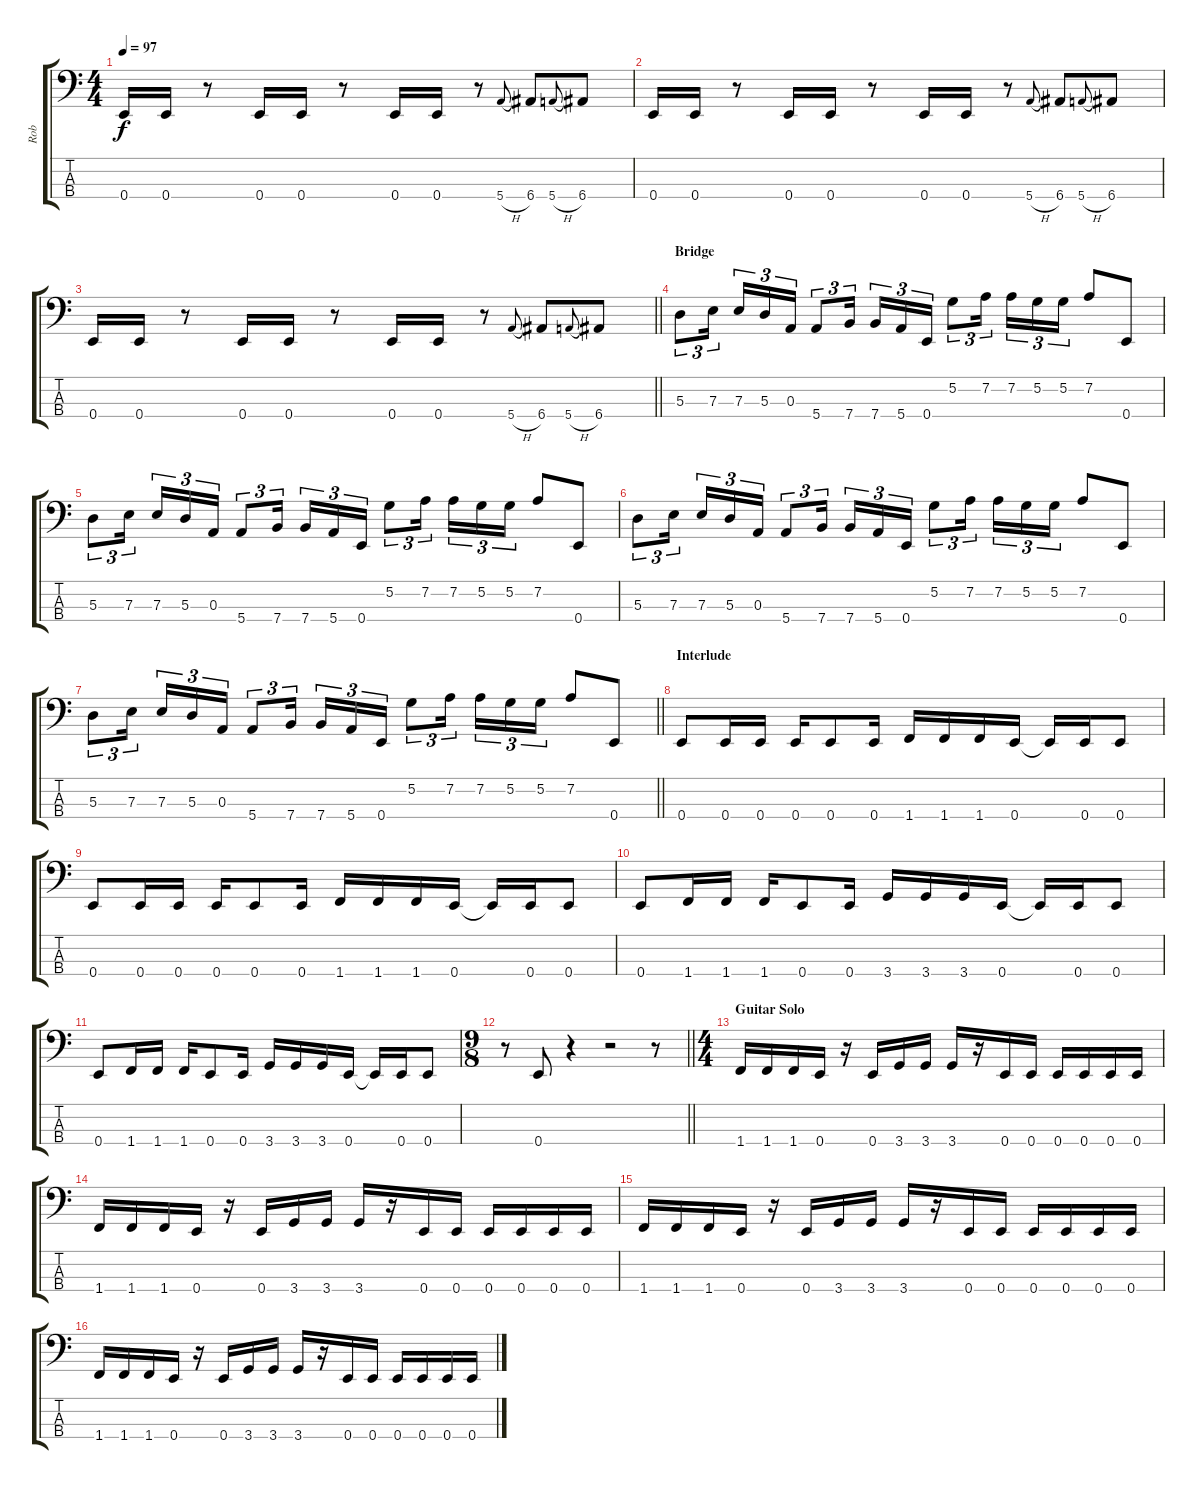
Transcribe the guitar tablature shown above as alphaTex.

\track ("Rob" "Rob") {instrument electricbassfinger}
\staff {score tabs}
\tuning (G2 D2 A1 E1) {hide}
\ts (4 4)
\tempo 97
\clef f4
\ks c
0.4.16{dy f} 0.4.16 r.8 0.4.16 0.4.16 r.8 0.4.16 0.4.16 r.8 5.4{h}.8{gr onbeat} 6.4.8 5.4{h}.8{gr onbeat} 6.4.8 |
0.4.16 0.4.16 r.8 0.4.16 0.4.16 r.8 0.4.16 0.4.16 r.8 5.4{h}.8{gr onbeat} 6.4.8 5.4{h}.8{gr onbeat} 6.4.8 |
\barLineRight lightlight
0.4.16 0.4.16 r.8 0.4.16 0.4.16 r.8 0.4.16 0.4.16 r.8 5.4{h}.8{gr onbeat} 6.4.8 5.4{h}.8{gr onbeat} 6.4.8 |
\section ("" "Bridge")
5.3.8{tu (3 2)} 7.3.16{tu (3 2) beam splitsecondary} 7.3.16{tu (3 2)} 5.3.16{tu (3 2)} 0.3.16{tu (3 2)} 5.4.8{tu (3 2)} 7.4.16{tu (3 2) beam splitsecondary} 7.4.16{tu (3 2)} 5.4.16{tu (3 2)} 0.4.16{tu (3 2)} 5.2.8{tu (3 2)} 7.2.16{tu (3 2) beam splitsecondary} 7.2.16{tu (3 2)} 5.2.16{tu (3 2)} 5.2.16{tu (3 2)} 7.2.8 0.4.8 |
5.3.8{tu (3 2)} 7.3.16{tu (3 2) beam splitsecondary} 7.3.16{tu (3 2)} 5.3.16{tu (3 2)} 0.3.16{tu (3 2)} 5.4.8{tu (3 2)} 7.4.16{tu (3 2) beam splitsecondary} 7.4.16{tu (3 2)} 5.4.16{tu (3 2)} 0.4.16{tu (3 2)} 5.2.8{tu (3 2)} 7.2.16{tu (3 2) beam splitsecondary} 7.2.16{tu (3 2)} 5.2.16{tu (3 2)} 5.2.16{tu (3 2)} 7.2.8 0.4.8 |
5.3.8{tu (3 2)} 7.3.16{tu (3 2) beam splitsecondary} 7.3.16{tu (3 2)} 5.3.16{tu (3 2)} 0.3.16{tu (3 2)} 5.4.8{tu (3 2)} 7.4.16{tu (3 2) beam splitsecondary} 7.4.16{tu (3 2)} 5.4.16{tu (3 2)} 0.4.16{tu (3 2)} 5.2.8{tu (3 2)} 7.2.16{tu (3 2) beam splitsecondary} 7.2.16{tu (3 2)} 5.2.16{tu (3 2)} 5.2.16{tu (3 2)} 7.2.8 0.4.8 |
\barLineRight lightlight
5.3.8{tu (3 2)} 7.3.16{tu (3 2) beam splitsecondary} 7.3.16{tu (3 2)} 5.3.16{tu (3 2)} 0.3.16{tu (3 2)} 5.4.8{tu (3 2)} 7.4.16{tu (3 2) beam splitsecondary} 7.4.16{tu (3 2)} 5.4.16{tu (3 2)} 0.4.16{tu (3 2)} 5.2.8{tu (3 2)} 7.2.16{tu (3 2) beam splitsecondary} 7.2.16{tu (3 2)} 5.2.16{tu (3 2)} 5.2.16{tu (3 2)} 7.2.8 0.4.8 |
\section ("" "Interlude")
0.4.8 0.4.16 0.4.16 0.4.16 0.4.8 0.4.16 1.4.16 1.4.16 1.4.16 0.4.16 0.4{t}.16 0.4.16 0.4.8 |
0.4.8 0.4.16 0.4.16 0.4.16 0.4.8 0.4.16 1.4.16 1.4.16 1.4.16 0.4.16 0.4{t}.16 0.4.16 0.4.8 |
0.4.8 1.4.16 1.4.16 1.4.16 0.4.8 0.4.16 3.4.16 3.4.16 3.4.16 0.4.16 0.4{t}.16 0.4.16 0.4.8 |
0.4.8 1.4.16 1.4.16 1.4.16 0.4.8 0.4.16 3.4.16 3.4.16 3.4.16 0.4.16 0.4{t}.16 0.4.16 0.4.8 |
\ts (9 8)
\barLineRight lightlight
r.8 0.4.8 r.4 r.2 r.8 |
\ts (4 4)
\section ("" "Guitar Solo")
1.4.16 1.4.16 1.4.16 0.4.16 r.16 0.4.16 3.4.16 3.4.16 3.4.16 r.16 0.4.16 0.4.16 0.4.16 0.4.16 0.4.16 0.4.16 |
1.4.16 1.4.16 1.4.16 0.4.16 r.16 0.4.16 3.4.16 3.4.16 3.4.16 r.16 0.4.16 0.4.16 0.4.16 0.4.16 0.4.16 0.4.16 |
1.4.16 1.4.16 1.4.16 0.4.16 r.16 0.4.16 3.4.16 3.4.16 3.4.16 r.16 0.4.16 0.4.16 0.4.16 0.4.16 0.4.16 0.4.16 |
1.4.16 1.4.16 1.4.16 0.4.16 r.16 0.4.16 3.4.16 3.4.16 3.4.16 r.16 0.4.16 0.4.16 0.4.16 0.4.16 0.4.16 0.4.16
